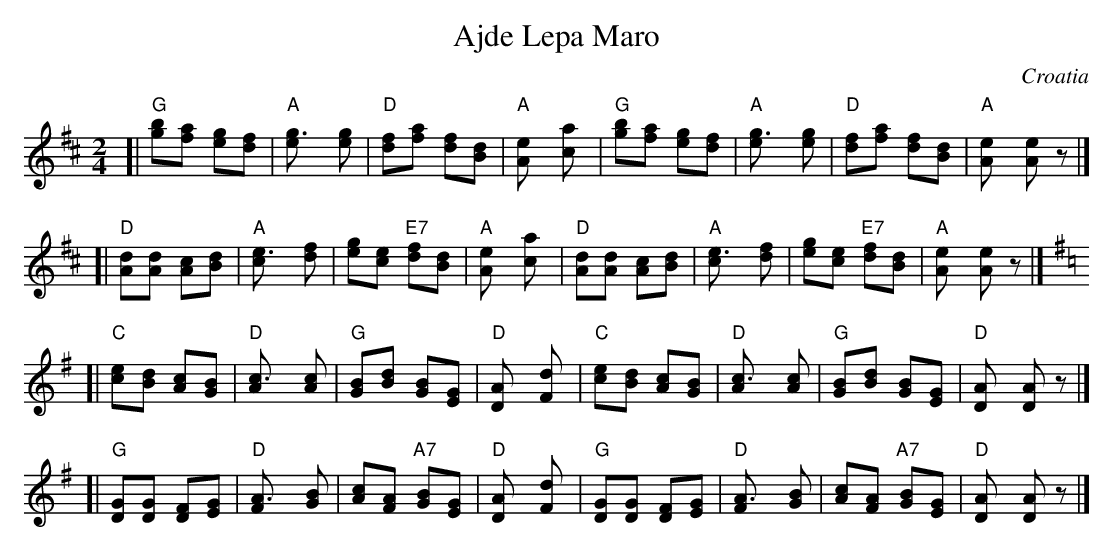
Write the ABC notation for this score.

X:1
T:Ajde Lepa Maro
O:Croatia
M:2/4
L:1/8
K:D
[| "G"[bg][af] [ge][fd] \
| "A"[g3e] [ge] \
| "D"[fd][af] [fd][dB] \
| "A"[e2A] [a2c] \
| "G"[bg][af] [ge][fd] \
| "A"[g3e] [ge] \
| "D"[fd][af] [fd][dB] \
| "A"[e2A] [eA]z |]
[| "D"[dA][dA] [cA][dB] \
| "A"[e3c] [fd] \
| [ge][ec] "E7"[fd][dB] \
| "A"[e2A] [a2c] \
| "D"[dA][dA] [cA][dB] \
| "A"[e3c] [fd] \
| [ge][ec] "E7"[fd][dB] \
| "A"[e2A] [eA]z |]
K:G
[| "C"[ec][dB] [cA][BG] \
| "D"[c3A] [cA] \
| "G"[BG][dB] [BG][GE] \
| "D"[A2D] [d2F] \
| "C"[ec][dB] [cA][BG] \
| "D"[c3A] [cA] \
| "G"[BG][dB] [BG][GE] \
| "D"[A2D] [AD]z |]
[| "G"[GD][GD] [FD][GE] \
| "D"[A3F] [BG] \
| [cA][AF] "A7"[BG][GE] \
| "D"[A2D] [d2F] \
| "G"[GD][GD] [FD][GE] \
| "D"[A3F] [BG] \
| [cA][AF] "A7"[BG][GE] \
| "D"[A2D] [AD]z |]
